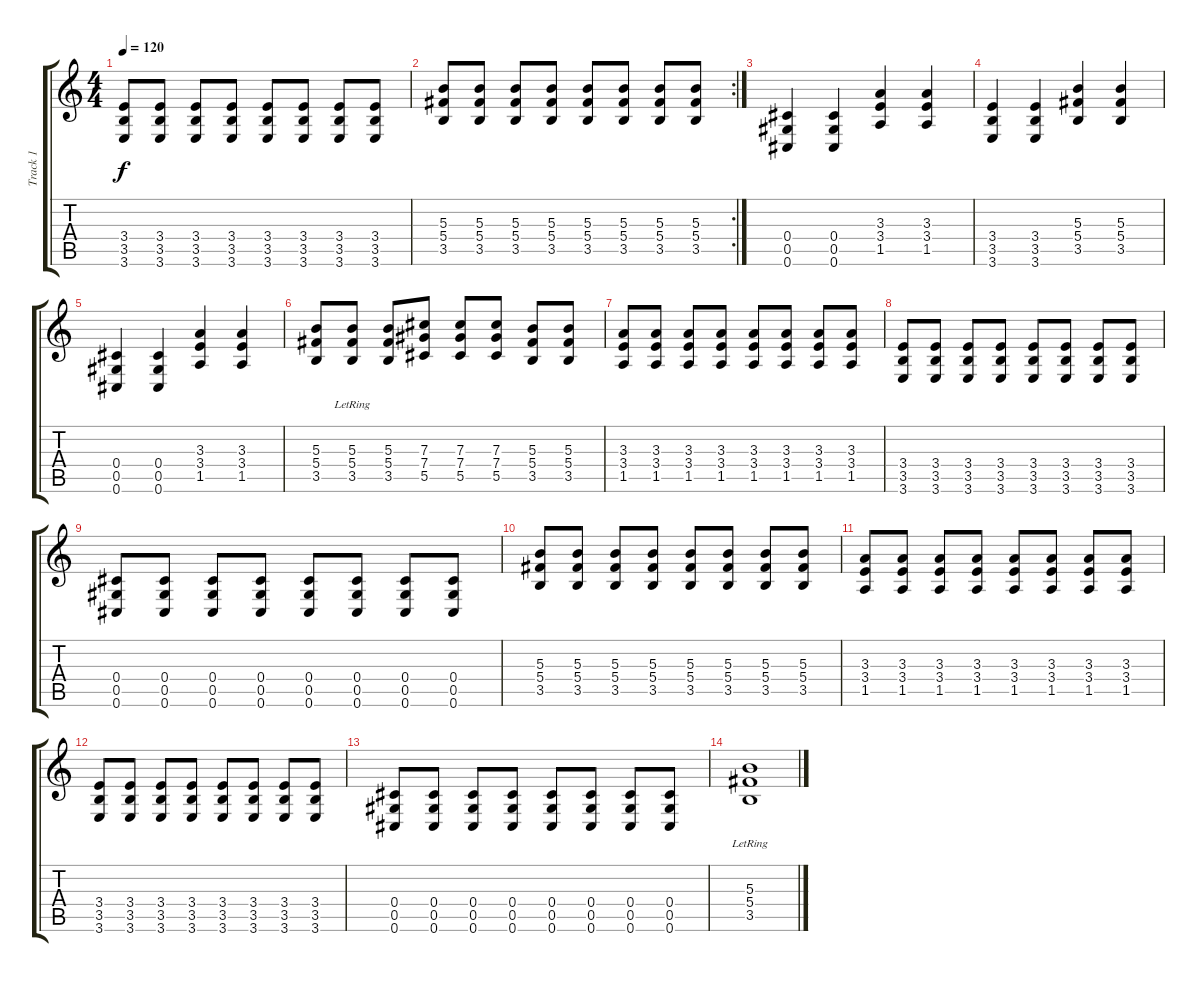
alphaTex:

\track ("Track 1" "Track 1") {instrument electricguitarclean}
\staff {score tabs}
\tuning (Eb4 Bb3 Gb3 Db3 Ab2 Db2) {hide}
\ts (4 4)
\tempo 120
\clef g2
\ks c
(3.4 3.5 3.6).8{dy f} (3.4 3.5 3.6).8 (3.4 3.5 3.6).8 (3.4 3.5 3.6).8 (3.4 3.5 3.6).8 (3.4 3.5 3.6).8 (3.4 3.5 3.6).8 (3.4 3.5 3.6).8 |
\rc 2
(5.3 5.4 3.5).8 (5.3 5.4 3.5).8 (5.3 5.4 3.5).8 (5.3 5.4 3.5).8 (5.3 5.4 3.5).8 (5.3 5.4 3.5).8 (5.3 5.4 3.5).8 (5.3 5.4 3.5).8 |
(0.4 0.5 0.6).4 (0.4 0.5 0.6).4 (3.3 3.4 1.5).4 (3.3 3.4 1.5).4 |
(3.4 3.5 3.6).4 (3.4 3.5 3.6).4 (5.3 5.4 3.5).4 (5.3 5.4 3.5).4 |
(0.4 0.5 0.6).4 (0.4 0.5 0.6).4 (3.3 3.4 1.5).4 (3.3 3.4 1.5).4 |
(5.3 5.4 3.5).8 (5.3{lr} 5.4{lr} 3.5{lr}).8 (5.3 5.4 3.5).8 (7.3 7.4 5.5).8 (7.3 7.4 5.5).8 (7.3 7.4 5.5).8 (5.3 5.4 3.5).8 (5.3 5.4 3.5).8 |
(3.3 3.4 1.5).8 (3.3 3.4 1.5).8 (3.3 3.4 1.5).8 (3.3 3.4 1.5).8 (3.3 3.4 1.5).8 (3.3 3.4 1.5).8 (3.3 3.4 1.5).8 (3.3 3.4 1.5).8 |
(3.4 3.5 3.6).8 (3.4 3.5 3.6).8 (3.4 3.5 3.6).8 (3.4 3.5 3.6).8 (3.4 3.5 3.6).8 (3.4 3.5 3.6).8 (3.4 3.5 3.6).8 (3.4 3.5 3.6).8 |
(0.4 0.5 0.6).8 (0.4 0.5 0.6).8 (0.4 0.5 0.6).8 (0.4 0.5 0.6).8 (0.4 0.5 0.6).8 (0.4 0.5 0.6).8 (0.4 0.5 0.6).8 (0.4 0.5 0.6).8 |
(5.3 5.4 3.5).8 (5.3 5.4 3.5).8 (5.3 5.4 3.5).8 (5.3 5.4 3.5).8 (5.3 5.4 3.5).8 (5.3 5.4 3.5).8 (5.3 5.4 3.5).8 (5.3 5.4 3.5).8 |
(3.3 3.4 1.5).8 (3.3 3.4 1.5).8 (3.3 3.4 1.5).8 (3.3 3.4 1.5).8 (3.3 3.4 1.5).8 (3.3 3.4 1.5).8 (3.3 3.4 1.5).8 (3.3 3.4 1.5).8 |
(3.4 3.5 3.6).8 (3.4 3.5 3.6).8 (3.4 3.5 3.6).8 (3.4 3.5 3.6).8 (3.4 3.5 3.6).8 (3.4 3.5 3.6).8 (3.4 3.5 3.6).8 (3.4 3.5 3.6).8 |
(0.4 0.5 0.6).8 (0.4 0.5 0.6).8 (0.4 0.5 0.6).8 (0.4 0.5 0.6).8 (0.4 0.5 0.6).8 (0.4 0.5 0.6).8 (0.4 0.5 0.6).8 (0.4 0.5 0.6).8 |
(5.3 5.4{lr} 3.5).1
